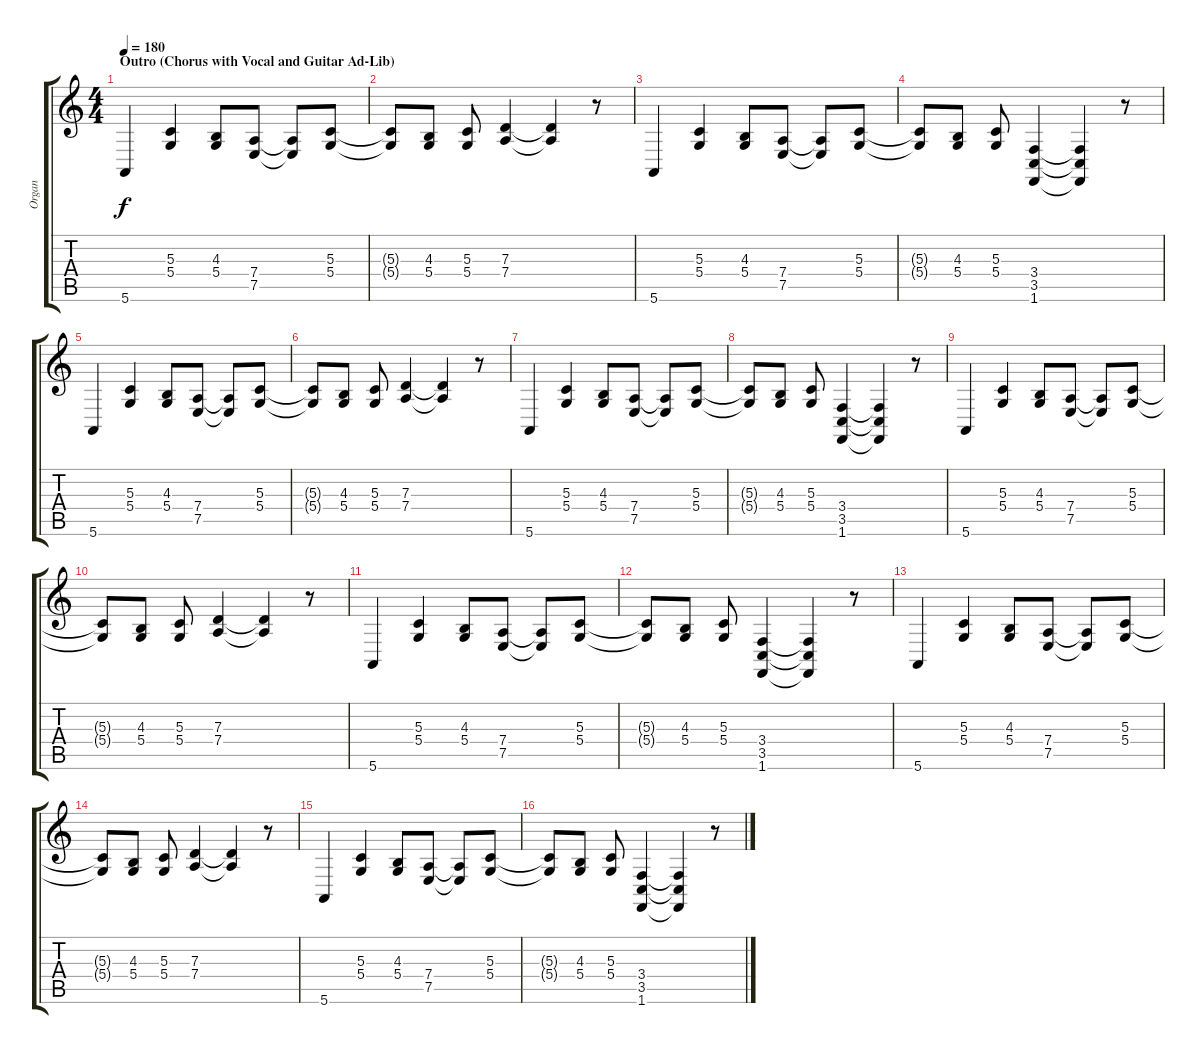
\track ("Organ" "Organ") {instrument drawbarorgan}
\staff {score tabs}
\tuning (E4 B3 G3 D3 A2 E2) {hide}
\ts (4 4)
\section ("" "Outro (Chorus with Vocal and Guitar Ad-Lib)")
\tempo 180
\clef g2
\ks c
5.6.4{dy f} (5.3 5.4).4 (4.3 5.4).8 (7.4 7.5).8 (7.4{t} 7.5{t}).8 (5.3 5.4).8 |
(5.3{t} 5.4{t}).8 (4.3 5.4).8 (5.3 5.4).8 (7.3 7.4).4 (7.3{t} 7.4{t}).4 r.8 |
5.6.4 (5.3 5.4).4 (4.3 5.4).8 (7.4 7.5).8 (7.4{t} 7.5{t}).8 (5.3 5.4).8 |
(5.3{t} 5.4{t}).8 (4.3 5.4).8 (5.3 5.4).8 (3.4 3.5 1.6).4 (3.4{t} 3.5{t} 1.6{t}).4 r.8 |
5.6.4 (5.3 5.4).4 (4.3 5.4).8 (7.4 7.5).8 (7.4{t} 7.5{t}).8 (5.3 5.4).8 |
(5.3{t} 5.4{t}).8 (4.3 5.4).8 (5.3 5.4).8 (7.3 7.4).4 (7.3{t} 7.4{t}).4 r.8 |
5.6.4 (5.3 5.4).4 (4.3 5.4).8 (7.4 7.5).8 (7.4{t} 7.5{t}).8 (5.3 5.4).8 |
(5.3{t} 5.4{t}).8 (4.3 5.4).8 (5.3 5.4).8 (3.4 3.5 1.6).4 (3.4{t} 3.5{t} 1.6{t}).4 r.8 |
5.6.4 (5.3 5.4).4 (4.3 5.4).8 (7.4 7.5).8 (7.4{t} 7.5{t}).8 (5.3 5.4).8 |
(5.3{t} 5.4{t}).8 (4.3 5.4).8 (5.3 5.4).8 (7.3 7.4).4 (7.3{t} 7.4{t}).4 r.8 |
5.6.4 (5.3 5.4).4 (4.3 5.4).8 (7.4 7.5).8 (7.4{t} 7.5{t}).8 (5.3 5.4).8 |
(5.3{t} 5.4{t}).8 (4.3 5.4).8 (5.3 5.4).8 (3.4 3.5 1.6).4 (3.4{t} 3.5{t} 1.6{t}).4 r.8 |
5.6.4 (5.3 5.4).4 (4.3 5.4).8 (7.4 7.5).8 (7.4{t} 7.5{t}).8 (5.3 5.4).8 |
(5.3{t} 5.4{t}).8 (4.3 5.4).8 (5.3 5.4).8 (7.3 7.4).4 (7.3{t} 7.4{t}).4 r.8 |
5.6.4 (5.3 5.4).4 (4.3 5.4).8 (7.4 7.5).8 (7.4{t} 7.5{t}).8 (5.3 5.4).8 |
(5.3{t} 5.4{t}).8 (4.3 5.4).8 (5.3 5.4).8 (3.4 3.5 1.6).4 (3.4{t} 3.5{t} 1.6{t}).4 r.8
